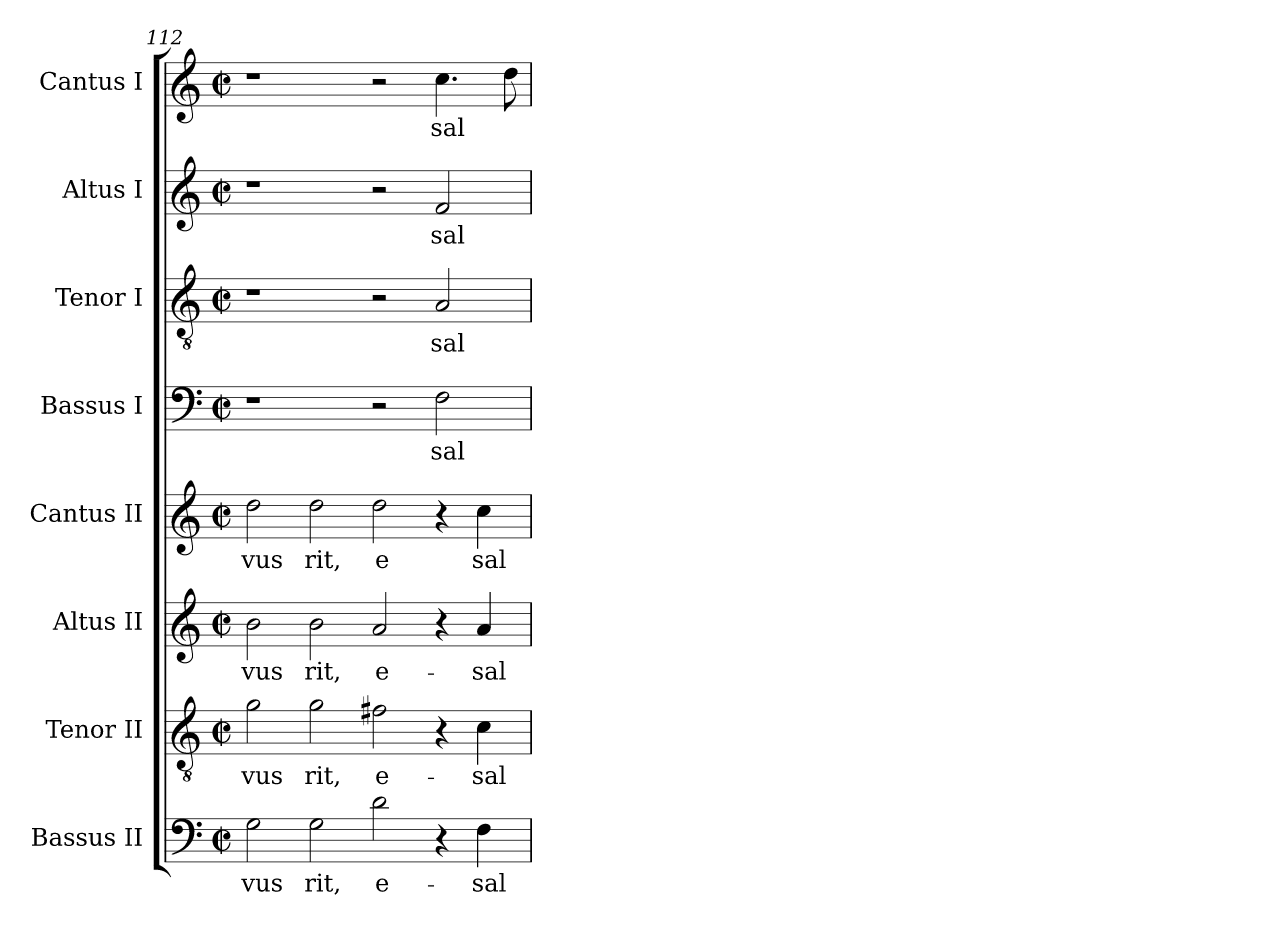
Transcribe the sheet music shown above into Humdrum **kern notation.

**kern	**text	**kern	**text	**kern	**text	**kern	**text	**kern	**text	**kern	**text	**kern	**text	**kern	**text
*part8	*part8	*part7	*part7	*part6	*part6	*part5	*part5	*part4	*part4	*part3	*part3	*part2	*part2	*part1	*part1
*staff8	*staff8	*staff7	*staff7	*staff6	*staff6	*staff5	*staff5	*staff4	*staff4	*staff3	*staff3	*staff2	*staff2	*staff1	*staff1
*I"Bassus II	*	*I"Tenor II	*	*I"Altus II	*	*I"Cantus II	*	*I"Bassus I	*	*I"Tenor I	*	*I"Altus I	*	*I"Cantus I	*
*clefF4	*	*clefGv2	*	*clefG2	*	*clefG2	*	*clefF4	*	*clefGv2	*	*clefG2	*	*clefG2	*
*M2/2	*	*M2/2	*	*M2/2	*	*M2/2	*	*M2/2	*	*M2/2	*	*M2/2	*	*M2/2	*
*met(c|)	*	*met(c|)	*	*met(c|)	*	*met(c|)	*	*met(c|)	*	*met(c|)	*	*met(c|)	*	*met(c|)	*
=112	=112	=112	=112	=112	=112	=112	=112	=112	=112	=112	=112	=112	=112	=112	=112
!	!LO:LY:b:cj	!	!LO:LY:b:cj	!	!LO:LY:b:cj	!	!LO:LY:b:cj	!	!	!	!	!	!	!	!
2G\	-vus	2g\	-vus	2b\	-vus	2dd\	vus	1r	.	1r	.	1r	.	1r	.
!	!LO:LY:b:cj	!	!LO:LY:b:cj	!	!LO:LY:b:cj	!	!LO:LY:b:cj	!	!	!	!	!	!	!	!
2G\	-rit,	2g\	-rit,	2b\	-rit,	2dd\	rit,	.	.	.	.	.	.	.	.
!	!LO:LY:b:cj	!	!LO:LY:b:cj	!	!LO:LY:b:cj	!	!LO:LY:b:cj	!	!	!	!	!	!	!	!
2d\	e-	2f#X\	e-	2a/	e-	2dd\	e	2r	.	2r	.	2r	.	2r	.
!	!	!	!	!	!	!	!	!	!LO:LY:b:cj	!	!LO:LY:b:cj	!	!LO:LY:b:cj	!	!LO:LY:b
4r	.	4r	.	4r	.	4r	.	2F\	sal	2A/	sal-	2f/	sal-	4.cc\	sal
!	!LO:LY:b:cj	!	!LO:LY:b:cj	!	!LO:LY:b:cj	!	!LO:LY:b:cj	!	!	!	!	!	!	!	!
4F\	sal-	4c\	sal-	4a/	sal-	4cc\	sal	.	.	.	.	.	.	.	.
.	.	.	.	.	.	.	.	.	.	.	.	.	.	8dd\	.
=	=	=	=	=	=	=	=	=	=	=	=	=	=	=	=
*-	*-	*-	*-	*-	*-	*-	*-	*-	*-	*-	*-	*-	*-	*-	*-
